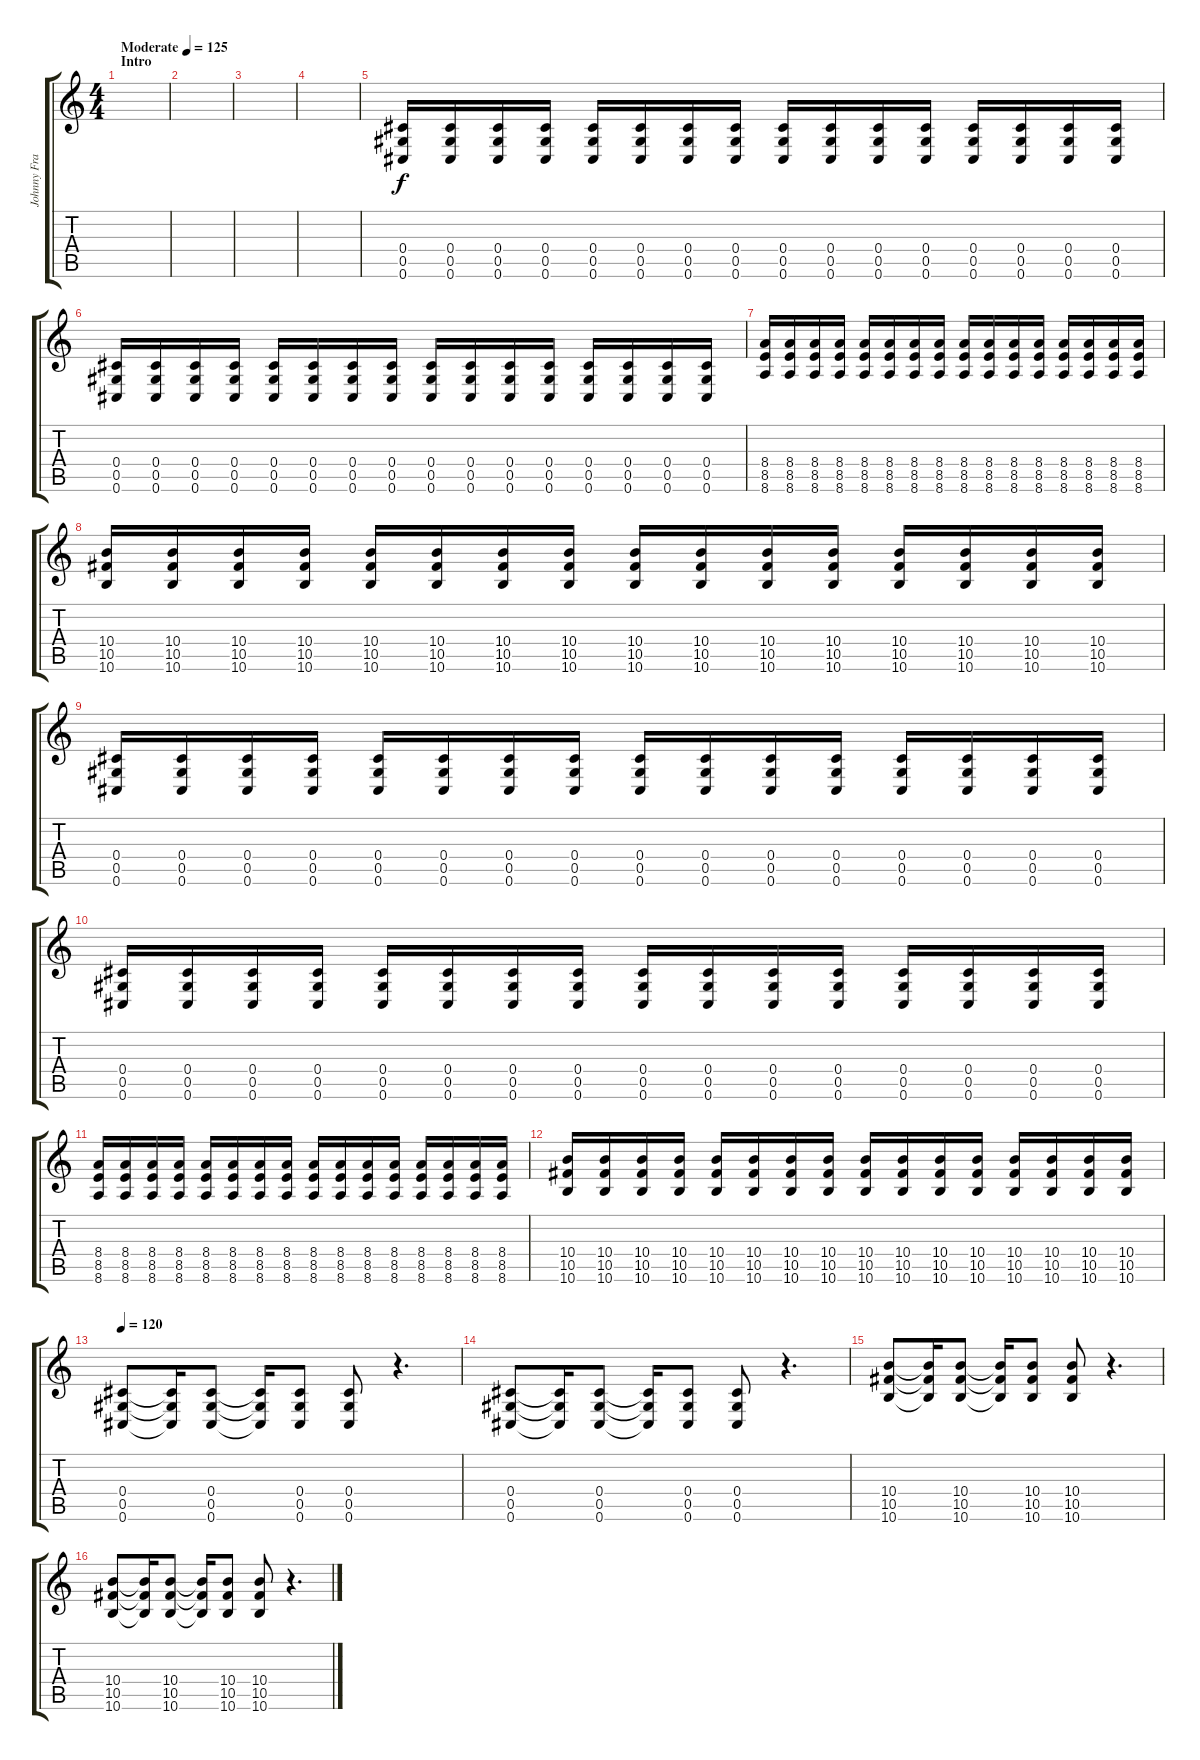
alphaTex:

\track ("Johnny Franck" "Johnny Fra") {instrument distortionguitar}
\staff {score tabs}
\tuning (Eb4 Bb3 Gb3 Db3 Ab2 Db2) {hide}
\ts (4 4)
\section ("" "Intro")
\tempo (125 "Moderate")
\clef g2
\ks c
|
|
|
|
(0.4 0.5 0.6).16 (0.4 0.5 0.6).16 (0.4 0.5 0.6).16 (0.4 0.5 0.6).16 (0.4 0.5 0.6).16 (0.4 0.5 0.6).16 (0.4 0.5 0.6).16 (0.4 0.5 0.6).16 (0.4 0.5 0.6).16 (0.4 0.5 0.6).16 (0.4 0.5 0.6).16 (0.4 0.5 0.6).16 (0.4 0.5 0.6).16 (0.4 0.5 0.6).16 (0.4 0.5 0.6).16 (0.4 0.5 0.6).16 |
(0.4 0.5 0.6).16 (0.4 0.5 0.6).16 (0.4 0.5 0.6).16 (0.4 0.5 0.6).16 (0.4 0.5 0.6).16 (0.4 0.5 0.6).16 (0.4 0.5 0.6).16 (0.4 0.5 0.6).16 (0.4 0.5 0.6).16 (0.4 0.5 0.6).16 (0.4 0.5 0.6).16 (0.4 0.5 0.6).16 (0.4 0.5 0.6).16 (0.4 0.5 0.6).16 (0.4 0.5 0.6).16 (0.4 0.5 0.6).16 |
(8.4 8.5 8.6).16 (8.4 8.5 8.6).16 (8.4 8.5 8.6).16 (8.4 8.5 8.6).16 (8.4 8.5 8.6).16 (8.4 8.5 8.6).16 (8.4 8.5 8.6).16 (8.4 8.5 8.6).16 (8.4 8.5 8.6).16 (8.4 8.5 8.6).16 (8.4 8.5 8.6).16 (8.4 8.5 8.6).16 (8.4 8.5 8.6).16 (8.4 8.5 8.6).16 (8.4 8.5 8.6).16 (8.4 8.5 8.6).16 |
(10.4 10.5 10.6).16 (10.4 10.5 10.6).16 (10.4 10.5 10.6).16 (10.4 10.5 10.6).16 (10.4 10.5 10.6).16 (10.4 10.5 10.6).16 (10.4 10.5 10.6).16 (10.4 10.5 10.6).16 (10.4 10.5 10.6).16 (10.4 10.5 10.6).16 (10.4 10.5 10.6).16 (10.4 10.5 10.6).16 (10.4 10.5 10.6).16 (10.4 10.5 10.6).16 (10.4 10.5 10.6).16 (10.4 10.5 10.6).16 |
(0.4 0.5 0.6).16 (0.4 0.5 0.6).16 (0.4 0.5 0.6).16 (0.4 0.5 0.6).16 (0.4 0.5 0.6).16 (0.4 0.5 0.6).16 (0.4 0.5 0.6).16 (0.4 0.5 0.6).16 (0.4 0.5 0.6).16 (0.4 0.5 0.6).16 (0.4 0.5 0.6).16 (0.4 0.5 0.6).16 (0.4 0.5 0.6).16 (0.4 0.5 0.6).16 (0.4 0.5 0.6).16 (0.4 0.5 0.6).16 |
(0.4 0.5 0.6).16 (0.4 0.5 0.6).16 (0.4 0.5 0.6).16 (0.4 0.5 0.6).16 (0.4 0.5 0.6).16 (0.4 0.5 0.6).16 (0.4 0.5 0.6).16 (0.4 0.5 0.6).16 (0.4 0.5 0.6).16 (0.4 0.5 0.6).16 (0.4 0.5 0.6).16 (0.4 0.5 0.6).16 (0.4 0.5 0.6).16 (0.4 0.5 0.6).16 (0.4 0.5 0.6).16 (0.4 0.5 0.6).16 |
(8.4 8.5 8.6).16 (8.4 8.5 8.6).16 (8.4 8.5 8.6).16 (8.4 8.5 8.6).16 (8.4 8.5 8.6).16 (8.4 8.5 8.6).16 (8.4 8.5 8.6).16 (8.4 8.5 8.6).16 (8.4 8.5 8.6).16 (8.4 8.5 8.6).16 (8.4 8.5 8.6).16 (8.4 8.5 8.6).16 (8.4 8.5 8.6).16 (8.4 8.5 8.6).16 (8.4 8.5 8.6).16 (8.4 8.5 8.6).16 |
(10.4 10.5 10.6).16 (10.4 10.5 10.6).16 (10.4 10.5 10.6).16 (10.4 10.5 10.6).16 (10.4 10.5 10.6).16 (10.4 10.5 10.6).16 (10.4 10.5 10.6).16 (10.4 10.5 10.6).16 (10.4 10.5 10.6).16 (10.4 10.5 10.6).16 (10.4 10.5 10.6).16 (10.4 10.5 10.6).16 (10.4 10.5 10.6).16 (10.4 10.5 10.6).16 (10.4 10.5 10.6).16 (10.4 10.5 10.6).16 |
\tempo 120
(0.4 0.5 0.6).8 (0.4{t} 0.5{t} 0.6{t}).16 (0.4 0.5 0.6).8 (0.4{t} 0.5{t} 0.6{t}).16 (0.4 0.5 0.6).8 (0.4 0.5 0.6).8 r.4{d} |
(0.4 0.5 0.6).8 (0.4{t} 0.5{t} 0.6{t}).16 (0.4 0.5 0.6).8 (0.4{t} 0.5{t} 0.6{t}).16 (0.4 0.5 0.6).8 (0.4 0.5 0.6).8 r.4{d} |
(10.4 10.5 10.6).8 (10.4{t} 10.5{t} 10.6{t}).16 (10.4 10.5 10.6).8 (10.4{t} 10.5{t} 10.6{t}).16 (10.4 10.5 10.6).8 (10.4 10.5 10.6).8 r.4{d} |
(10.4 10.5 10.6).8 (10.4{t} 10.5{t} 10.6{t}).16 (10.4 10.5 10.6).8 (10.4{t} 10.5{t} 10.6{t}).16 (10.4 10.5 10.6).8 (10.4 10.5 10.6).8 r.4{d}
